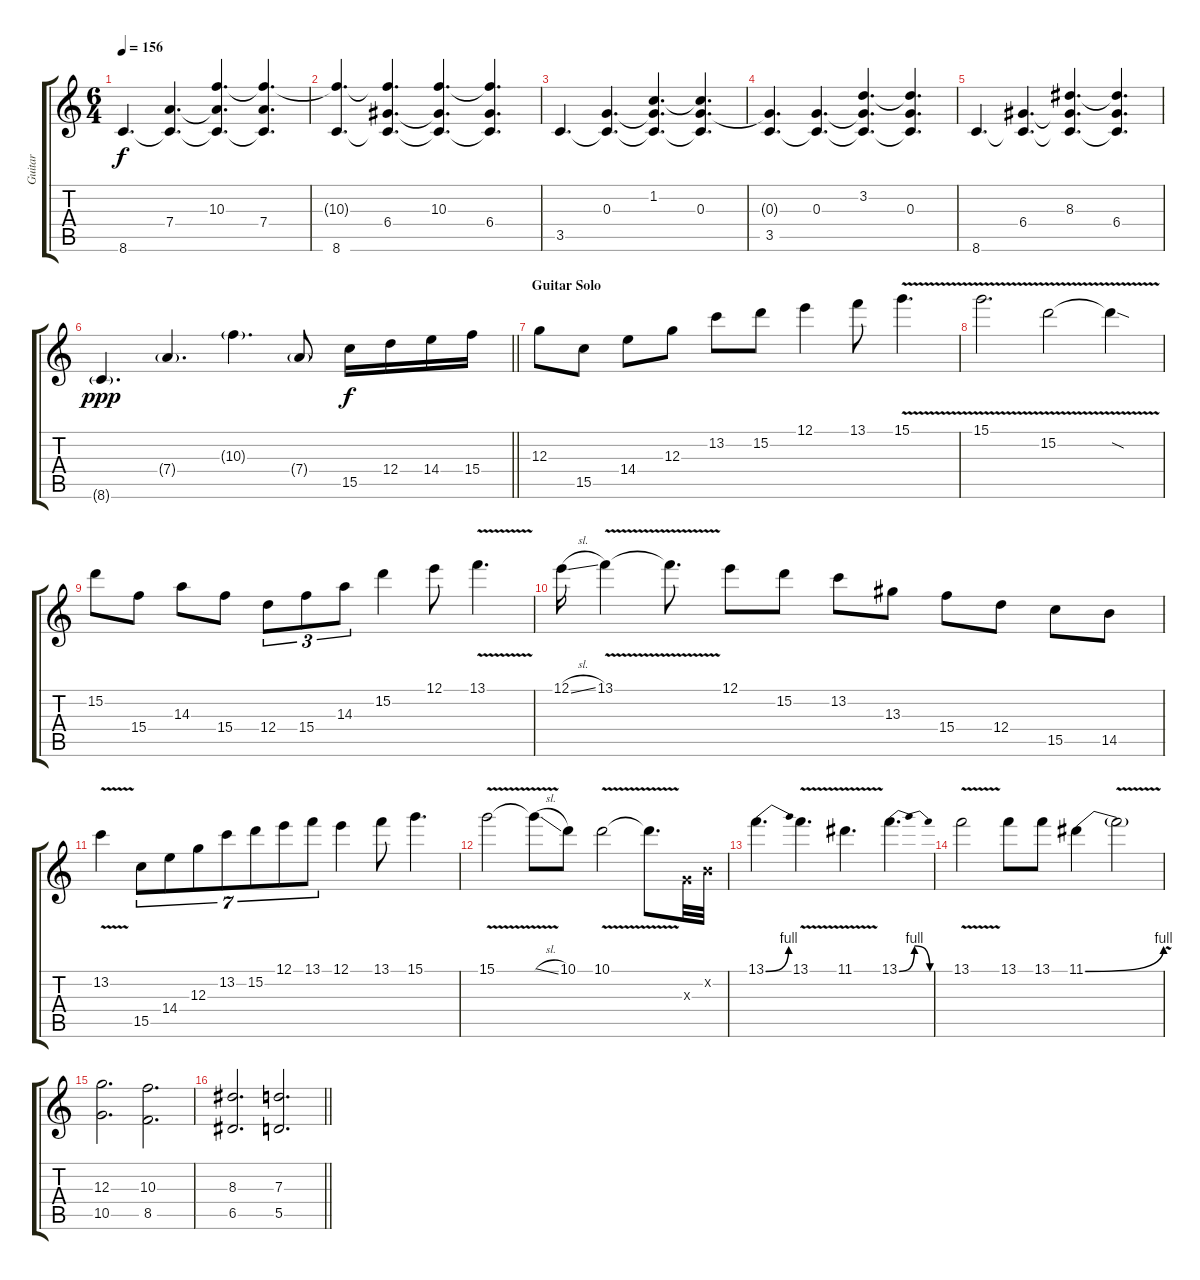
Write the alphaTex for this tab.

\track ("Guitar" "Guitar") {instrument overdrivenguitar}
\staff {score tabs}
\tuning (E4 B3 G3 D3 A2 E2) {hide}
\ts (6 4)
\tempo 156
\clef g2
\ks c
8.6.4{d dy f} (7.4 8.6{t}).4{d} (10.3 7.4{t} 8.6{t}).4{d} (10.3{t} 7.4 8.6{t}).4{d} |
(10.3{t} 8.6).4{d} (10.3{t} 6.4 8.6{t}).4{d} (10.3 6.4{t} 8.6{t}).4{d} (10.3{t} 6.4 8.6{t}).4{d} |
3.5.4{d} (0.3 3.5{t}).4{d} (1.2 0.3{t} 3.5{t}).4{d} (1.2{t} 0.3 3.5{t}).4{d} |
(0.3{t} 3.5).4{d} (0.3 3.5{t}).4{d} (3.2 0.3{t} 3.5{t}).4{d} (3.2{t} 0.3 3.5{t}).4{d} |
8.6.4{d} (6.4 8.6{t}).4{d} (8.3 6.4{t} 8.6{t}).4{d} (8.3{t} 6.4 8.6{t}).4{d} |
\barLineRight lightlight
8.6{g}.4{d dy ppp} 7.4{g}.4{d} 10.3{g}.4{d} 7.4{g}.8 15.5.16{dy f volume 16} 12.4.16 14.4.16 15.4.16 |
\section ("" "Guitar Solo")
12.3.8 15.5.8 14.4.8 12.3.8 13.2.8 15.2.8 12.1.4 13.1.8 15.1{v}.4{d} |
15.1{v}.2{d} 15.2{v}.2 15.2{sod t}.4 |
15.2.8 15.4.8 14.3.8 15.4.8 12.4.8{tu (3 2)} 15.4.8{tu (3 2)} 14.3.8{tu (3 2)} 15.2.4 12.1.8 13.1{v}.4{d} |
12.1{sl}.16 13.1{v}.4 13.1{t}.8{d} 12.1.8 15.2.8 13.2.8 13.3.8 15.4.8 12.4.8 15.5.8 14.5.8 |
13.2{v}.4 15.5.8{tu (7 4)} 14.4.8{tu (7 4)} 12.3.8{tu (7 4)} 13.2.8{tu (7 4)} 15.2.8{tu (7 4)} 12.1.8{tu (7 4)} 13.1.8{tu (7 4)} 12.1.4 13.1.8 15.1.4{d} |
15.1{v}.2 15.1{sl t}.8 10.1.8 10.1{v}.2 10.1{t}.8{d} 0.3{x}.32 0.2{x}.32 |
13.1{be (bend 0 0 60 4)}.4{d} 13.1{v}.4{d} 11.1{v}.4{d} 13.1{be (bendrelease 0 0 15 4 45 4 60 0)}.4{d} |
13.1{v}.2 13.1.8 13.1.8 11.1{be (bend 0 0 60 4)}.4 11.1{v t}.2 |
(12.3 10.5).2{d} (10.3 8.5).2{d} |
\barLineRight lightlight
(8.3 6.5).2{d} (7.3 5.5).2{d}
